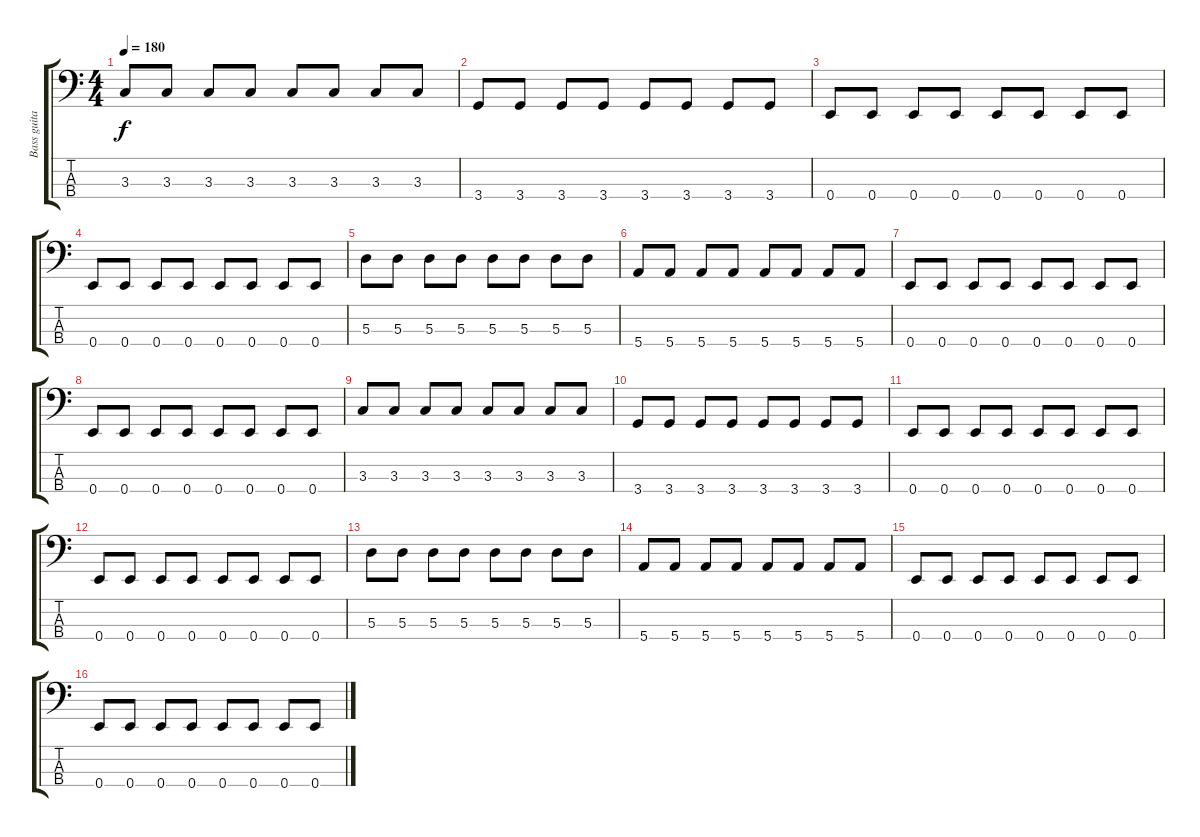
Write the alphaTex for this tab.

\track ("Bass guitar" "Bass guita") {instrument electricbasspick}
\staff {score tabs}
\tuning (G2 D2 A1 E1) {hide}
\ts (4 4)
\tempo 180
\clef f4
\ks c
3.3.8{dy f} 3.3.8 3.3.8 3.3.8 3.3.8 3.3.8 3.3.8 3.3.8 |
3.4.8 3.4.8 3.4.8 3.4.8 3.4.8 3.4.8 3.4.8 3.4.8 |
0.4.8 0.4.8 0.4.8 0.4.8 0.4.8 0.4.8 0.4.8 0.4.8 |
0.4.8 0.4.8 0.4.8 0.4.8 0.4.8 0.4.8 0.4.8 0.4.8 |
5.3.8 5.3.8 5.3.8 5.3.8 5.3.8 5.3.8 5.3.8 5.3.8 |
5.4.8 5.4.8 5.4.8 5.4.8 5.4.8 5.4.8 5.4.8 5.4.8 |
0.4.8 0.4.8 0.4.8 0.4.8 0.4.8 0.4.8 0.4.8 0.4.8 |
0.4.8 0.4.8 0.4.8 0.4.8 0.4.8 0.4.8 0.4.8 0.4.8 |
3.3.8 3.3.8 3.3.8 3.3.8 3.3.8 3.3.8 3.3.8 3.3.8 |
3.4.8 3.4.8 3.4.8 3.4.8 3.4.8 3.4.8 3.4.8 3.4.8 |
0.4.8 0.4.8 0.4.8 0.4.8 0.4.8 0.4.8 0.4.8 0.4.8 |
0.4.8 0.4.8 0.4.8 0.4.8 0.4.8 0.4.8 0.4.8 0.4.8 |
5.3.8 5.3.8 5.3.8 5.3.8 5.3.8 5.3.8 5.3.8 5.3.8 |
5.4.8 5.4.8 5.4.8 5.4.8 5.4.8 5.4.8 5.4.8 5.4.8 |
0.4.8 0.4.8 0.4.8 0.4.8 0.4.8 0.4.8 0.4.8 0.4.8 |
0.4.8 0.4.8 0.4.8 0.4.8 0.4.8 0.4.8 0.4.8 0.4.8
